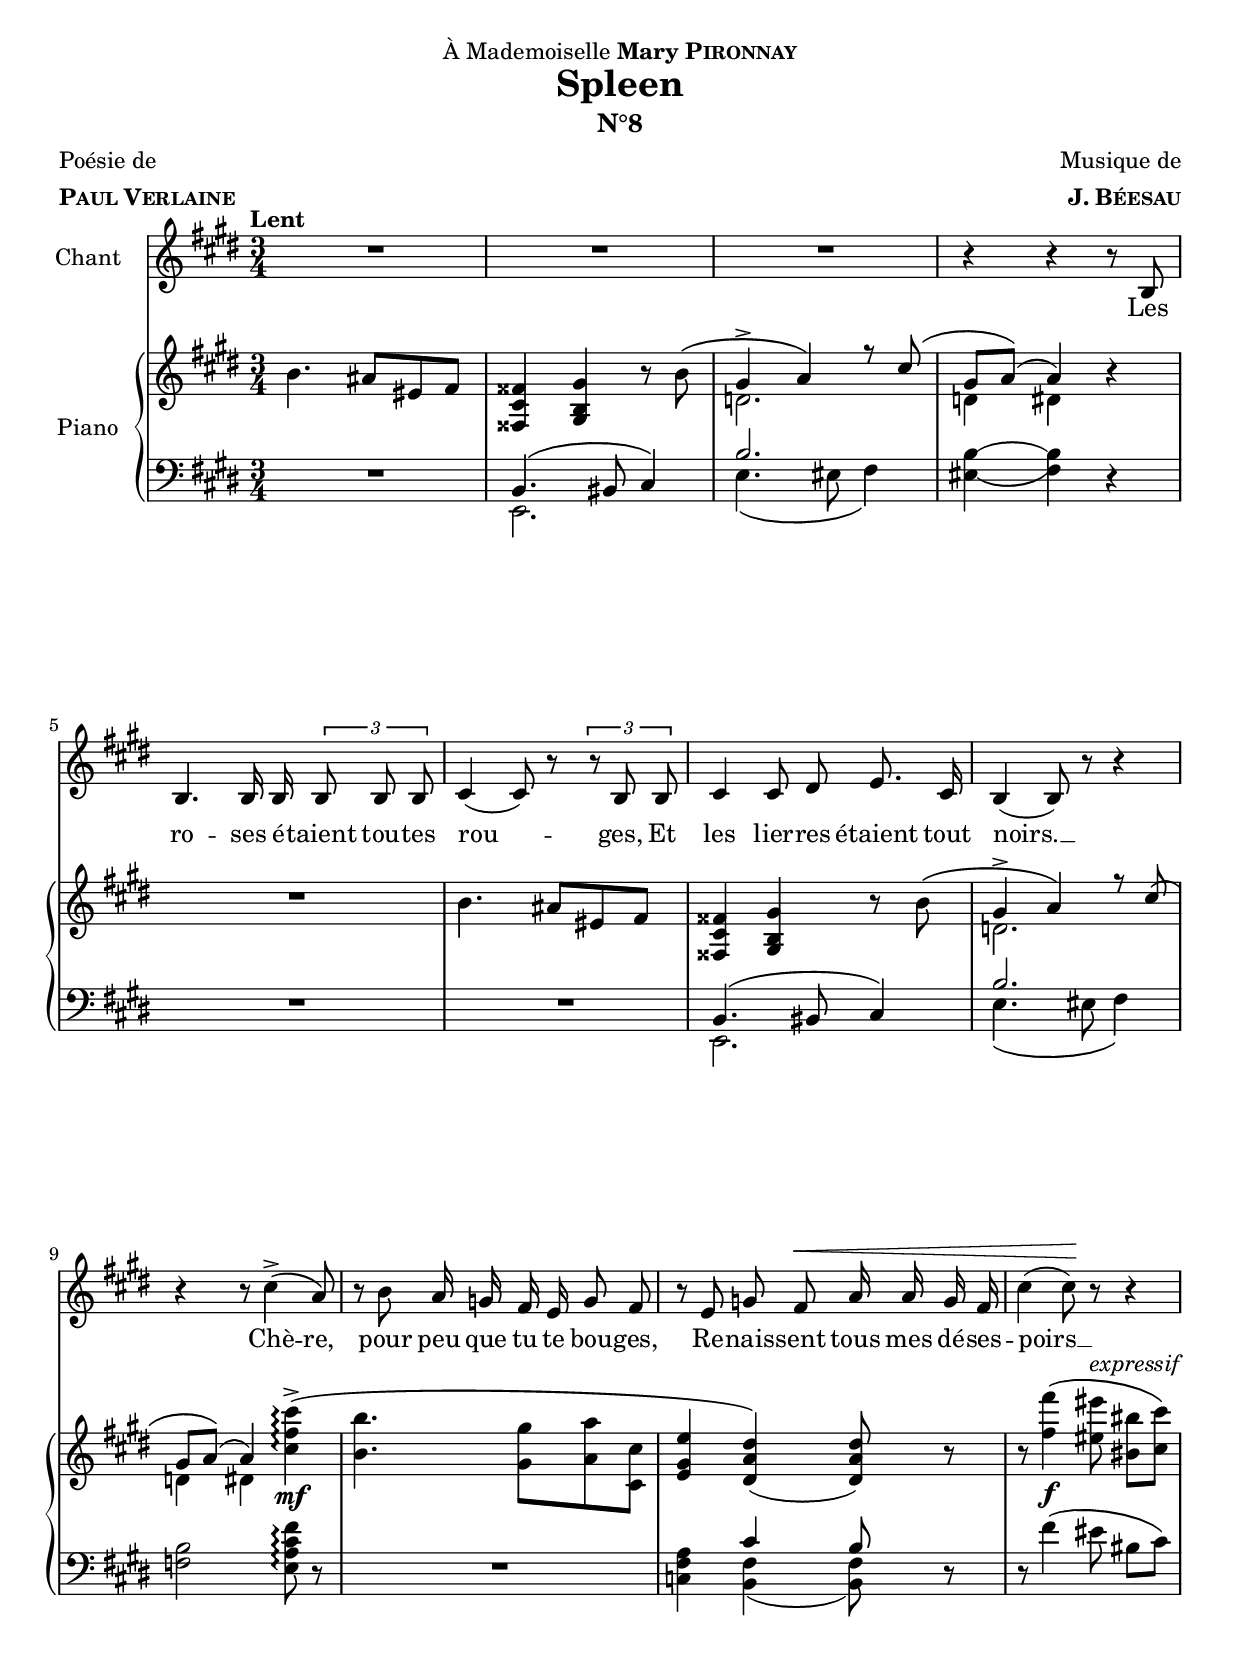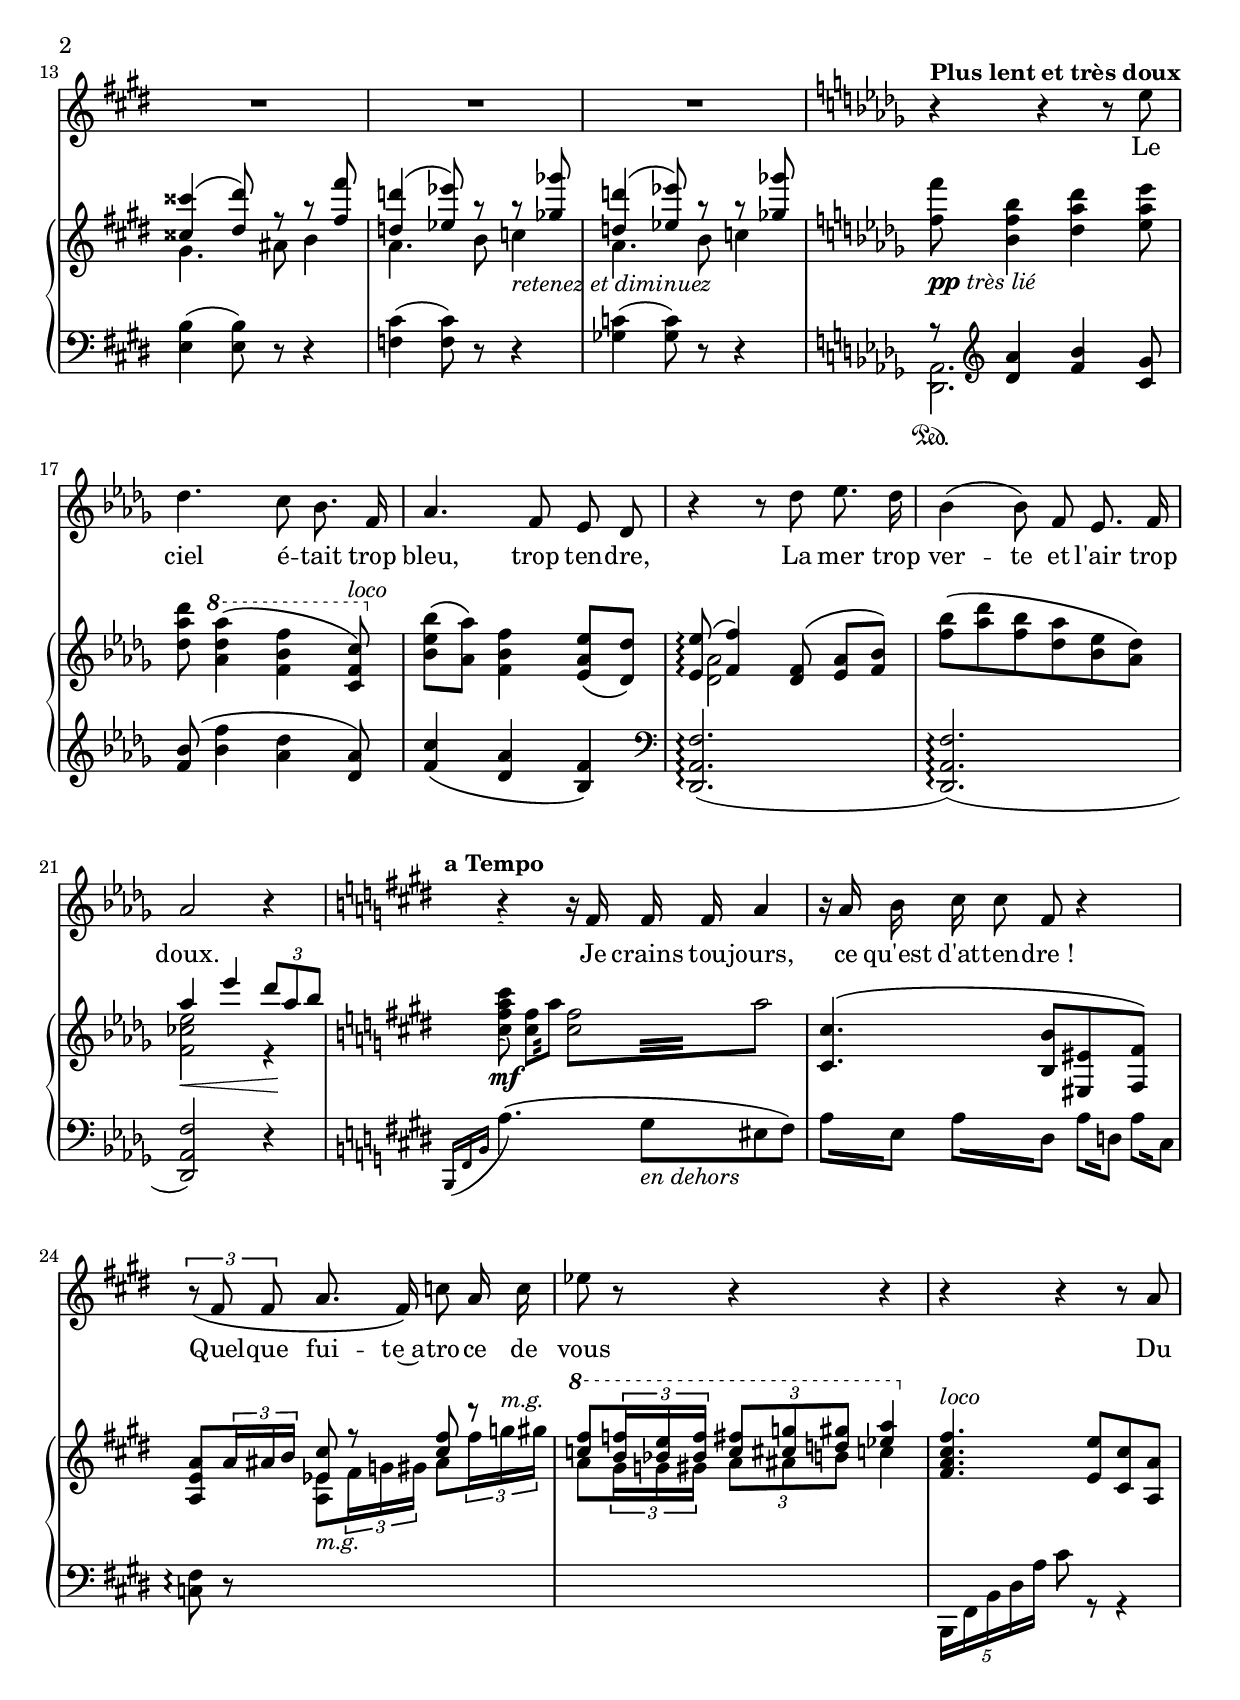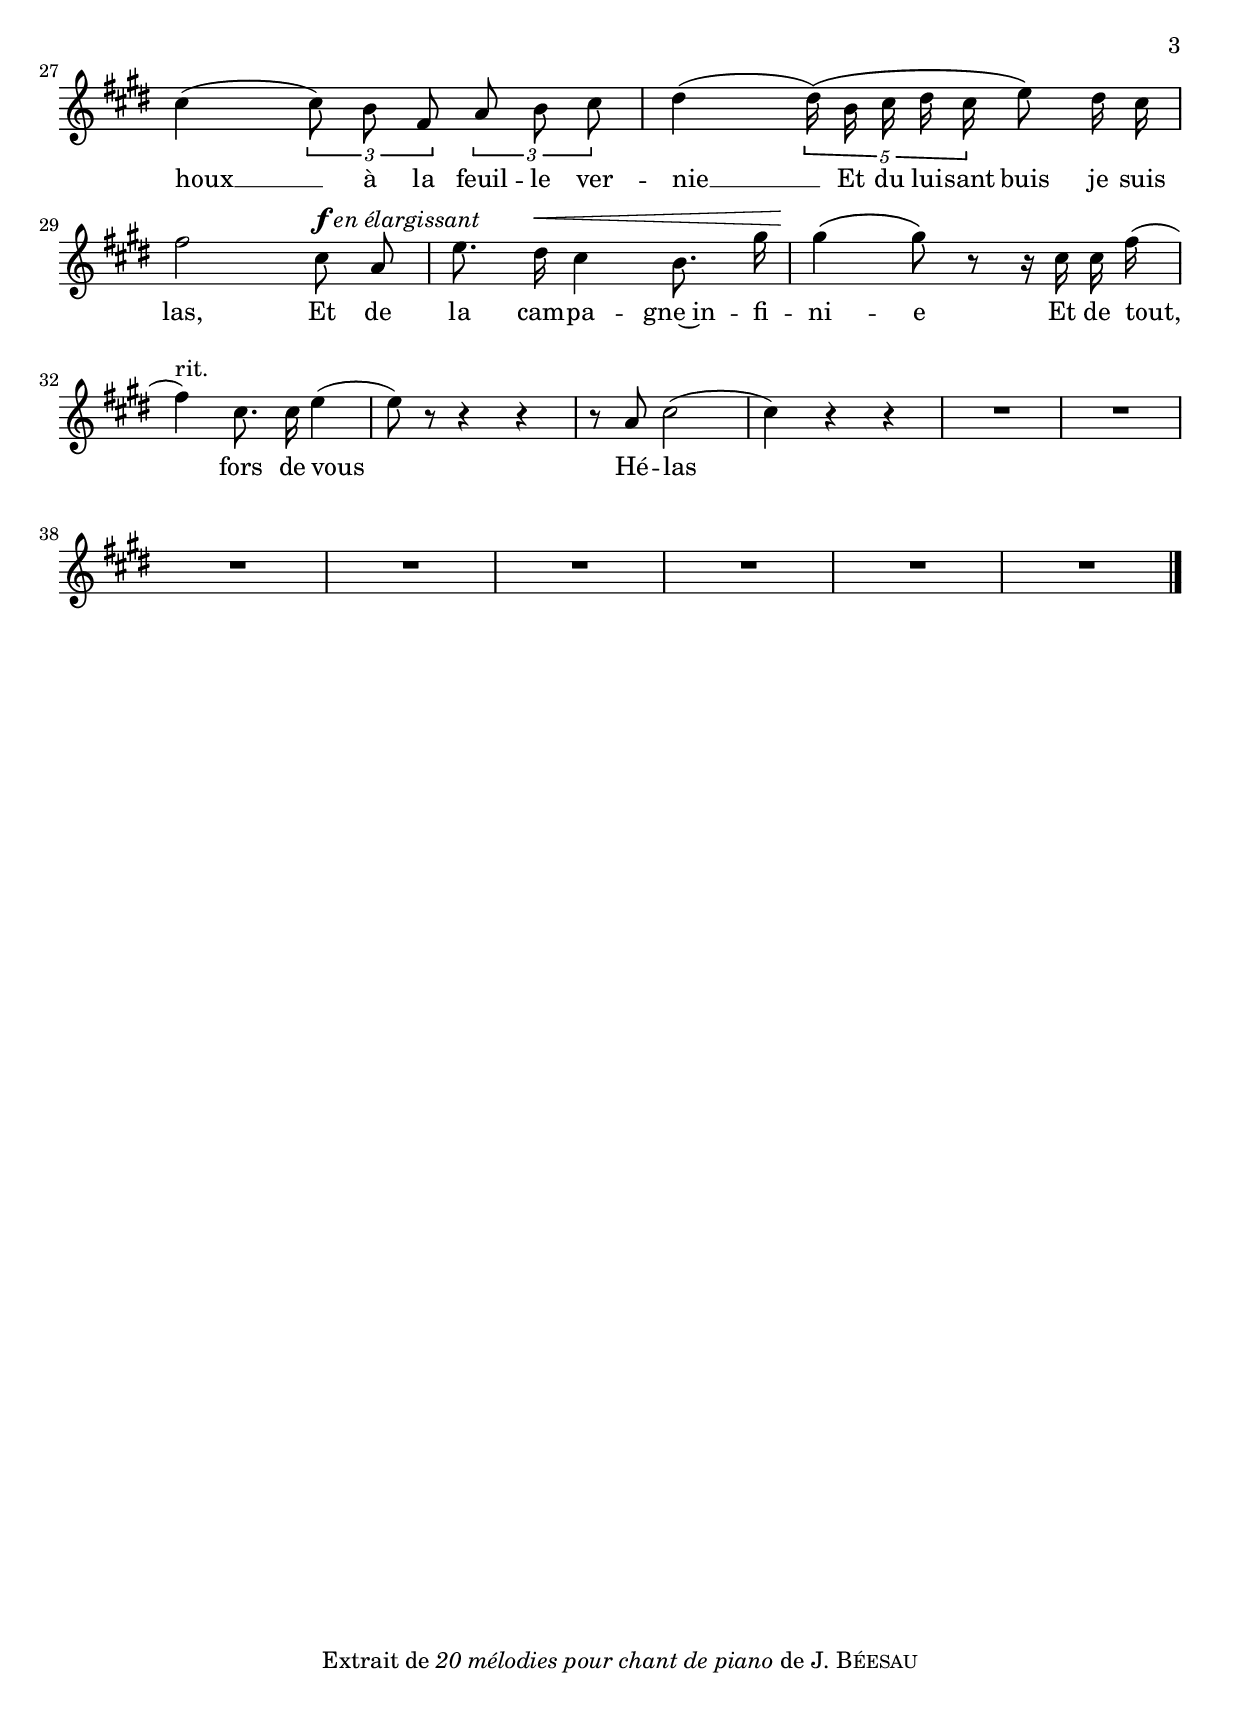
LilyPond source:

\version "2.22.0"
\language "english"
#(use-modules (ice-9 regex))
#(define-public string-upper-case #f)
#(define accented-char-upper-case? #f)
#(define accented-char-lower-case? #f)
#(let ((lower-case-accented-string "áàâäǎăāãåąæǣćĉčçďđðéèêëěĕēęəĝğģĥħíìîïǐĭīĩįĵķĺŀľļłńňñóòôöǒŏōõǫőøœŕřśŝšşťţþúùûüǔŭūųǘǜǚŵýŷÿȳźž")
(upper-case-accented-string "ÁÀÂÄǍĂĀÃÅĄÆǢĆĈČÇĎĐÐÉÈÊËĚĔĒĘƏĜĞĢĤĦÍÌÎÏǏĬĪĨĮĴĶĹĿĽĻŁŃŇÑÓÒÔÖǑŎŌÕǪŐØŒŔŘŚŜŠŞŤŢÞÚÙÛÜǓŬŪŲǗǛǙŴÝŶŸȲŹŽ"))
(define (group-by-2 chars result)
(if (or (null? chars) (null? (cdr chars)))
(reverse! result)
(group-by-2 (cddr chars)
(cons (string (car chars) (cadr chars))
result))))
(let ((lower-case-accented-chars
(group-by-2 (string->list lower-case-accented-string) (list)))
(upper-case-accented-chars
(group-by-2 (string->list upper-case-accented-string) (list))))
(set! string-upper-case
(lambda (str)
(define (replace-chars str froms tos)
(if (null? froms)
str
(replace-chars (regexp-substitute/global #f (car froms) str
'pre (car tos) 'post)
(cdr froms)
(cdr tos))))
(string-upcase (replace-chars str
lower-case-accented-chars
upper-case-accented-chars))))
(set! accented-char-upper-case?
(lambda (char1 char2)
(member (string char1 char2) upper-case-accented-chars string=?)))
(set! accented-char-lower-case?
(lambda (char1 char2)
(member (string char1 char2) lower-case-accented-chars string=?)))))

#(define-markup-command (smallCaps layout props text) (markup?)
(define (string-list->markup strings lower)
(let ((final-string (string-upper-case
(apply string-append (reverse strings)))))
(if lower
(markup #:fontsize -2 final-string)
final-string)))
(define (make-small-caps rest-chars currents current-is-lower prev-result)
(if (null? rest-chars)
(make-concat-markup (reverse! (cons (string-list->markup
currents current-is-lower)
prev-result)))
(let* ((ch1 (car rest-chars))
(ch2 (and (not (null? (cdr rest-chars))) (cadr rest-chars)))
(this-char-string (string ch1))
(is-lower (char-lower-case? ch1))
(next-rest-chars (cdr rest-chars)))
(cond ((and ch2 (accented-char-lower-case? ch1 ch2))
(set! this-char-string (string ch1 ch2))
(set! is-lower #t)
(set! next-rest-chars (cddr rest-chars)))
((and ch2 (accented-char-upper-case? ch1 ch2))
(set! this-char-string (string ch1 ch2))
(set! is-lower #f)
(set! next-rest-chars (cddr rest-chars))))
(if (or (and current-is-lower is-lower)
(and (not current-is-lower) (not is-lower)))
(make-small-caps next-rest-chars
(cons this-char-string currents)
is-lower
prev-result)
(make-small-caps next-rest-chars
(list this-char-string)
is-lower
(if (null? currents)
prev-result
(cons (string-list->markup
currents current-is-lower)
prev-result)))))))
(interpret-markup layout props
(if (string? text)
(make-small-caps (string->list text) (list) #f (list))
text)))

\paper {
  top-margin = 1 \cm
  bottom-margin = 1 \cm
  left-margin = 1 \cm
  right-margin = 1 \cm

  #(include-special-characters)
}
\header {
  dedication = \markup{\concat {"À Mademoiselle " \bold { "Mary P" \smallCaps "ironnay" }}}
  title = "Spleen"
  subtitle = "N°8"
  composer = \markup { \right-column { "Musique de" \bold \concat { "J. B" \smallCaps éesau }}}
  poet = \markup { \column { "Poésie de" \bold \concat { P \smallCaps aul " V" \smallCaps erlaine }}}
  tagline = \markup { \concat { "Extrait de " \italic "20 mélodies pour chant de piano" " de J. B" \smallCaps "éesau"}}
}
\score {
  <<
    \new Staff \with {
      instrumentName = "Chant"
    } {
      \clef treble
      \new Voice = "chant" {
        \relative c' { \autoBeamOff
          \key e \major
          \time 3/4
          \tempo "Lent"
          % Page 1
          R2. R2. R2. r4 r4 r8 b8 \break
          b4. b16 b \tuplet 3/2 { b8 b b } cs4(cs8) r8 \tuplet 3/2 {r8 b b } cs4 cs8 ds e8. cs16 b4( b8) r8 r4 \break
          r4 r8 cs'4->\( a8\) r8 b8 a16 g fs e g8 fs r8 e8 g fs^\< a16 a g fs cs'4( cs8)\! r8 r4 \pageBreak
          % Page 2
          R2.*3 \key df \major \tempo "Plus lent et très doux" r4 r4 r8 ef8 \break
          df4. c8 bf8. f16 af4. f8 ef df r4 r8 df'8 ef8. df16 bf4\( bf8\) f ef8. f16 \break
          af2 r4 \key e \major \tempo "a Tempo" \acciaccatura {s8.} r4 r16 fs fs fs a4 r16 a16 b cs cs8 fs, r4 \break
          \tuplet 3/2 { r8\( fs fs} a8. fs16\) c'8 a16 c ef8 r r4 r4 r4 r4 r8 a,8 \pageBreak
          % Page 3
          cs4( \tuplet 3/2 4 {cs8) b fs a b cs}
          ds4( \tuplet 5/4 { ds16)\( b cs ds cs} e8\) ds16 cs \break
          fs2 cs8^\markup { \dynamic f \italic "en élargissant"} a e'8. ds16^\< cs4 b8. gs'16 gs4\!\( gs8\) r8 r16 cs,16 cs fs( \break
          fs4)^\markup "rit." cs8. cs16 e4( e8) r8 r4 r r8 a,8 cs2( cs4) r4 r R2. R2. \break
           R2. R2. R2. R2. R2. R2. \bar "|."
        }
      }
    }
    \new Lyrics \lyricsto "chant" {
      Les ro -- ses é -- taient tou -- tes rou -- ges,
      Et les lier -- res étaient tout noirs. __
      Chè -- re, pour peu que tu te bou -- ges, Re -- nais -- sent tous mes dé -- ses -- poirs __
      Le ciel é -- tait trop bleu, trop ten -- dre,
      La mer trop ver -- te et l'air trop doux.
      Je crains tou -- jours, ce qu'est d'at -- ten -- dre&nbsp;!
      Quel -- que fui -- te~a -- tro -- ce de vous
      Du houx __ à la feuil -- le ver -- nie __
      Et du lui -- sant buis je suis las,
      Et de la cam -- pa -- gne~in -- fi -- ni -- e
      Et de tout, fors de vous
      Hé -- las
    }
    \new PianoStaff \with {
      instrumentName = "Piano"
    } <<
      \new Staff = "right" \with {
        midiInstrument = "acoustic grand"
      } {
        \clef treble
        <<
          \new Voice {
            \relative c'' {
              \key e \major
              \time 3/4
              \tempo "Lent"
              % Page 1
              b4. as8 es fs <fss, cs' fss>4 < gs b gs'> r8 b'8\( <<{\voiceOne gs4-> a\) r8 cs8\( gs8 a\)( a4)} \new Voice{\voiceTwo d,2. d4 ds}>>\oneVoice r4
              R2. b'4. as8 es fs <fss, cs' fss>4 < gs b gs'> r8 b'8\( <<{\voiceOne gs4-> a\) r8 cs8\( gs8 a\)( a4)} \new Voice{\voiceTwo d,2. d4 ds}>>\oneVoice
              <cs' fs cs'>4\mf->\arpeggio\( <b b'>4. <gs gs'>8 <a a'> <cs, cs'> <e gs e'>4 <ds a' ds>4\)( <ds a' ds>8) r8 r8 <fs' fs'>4\f\( <es es'>8^\markup{\italic expressif} <bs bs'>8[ <cs cs'>8]\)
              % Page 2
              <<{\voiceOne <css css'>4\( <ds ds'>8\) r8 r8 <fs fs'>8} \new Voice {\voiceTwo gs,4. as8 b4}>> \oneVoice
              <<{\voiceOne <d d'>4\( <ef ef'>8\) r8 r8_\markup{\italic "retenez et diminuez"} <gf gf'>8} \new Voice {\voiceTwo a,4. b8 c4}>> \oneVoice
              <<{\voiceOne <d d'>4\( <ef ef'>8\) r8 r8 <gf gf'>8} \new Voice {\voiceTwo a,4. b8 c4}>> \oneVoice
              \key df \major
              <f f'>8_\markup{\dynamic pp \italic "très lié"} <bf, f' bf>4 <df af' df>4 <ef af ef'>8
              <df af' df>8 \ottava #1 <af' df af'>4\( <f bf f'>4 <c f c'>8\)^\markup{\italic "loco"} \ottava #0 <bf ef bf'>8\( <af af'>\)
              <f bf f'>4 <ef af ef'>8\( <df df'>\) <<{\voiceOne <ef ef'>8\arpeggio\( <f f'>4\) <df f>8\( <ef af>8[ <f bf>]\)} \new Voice {\voiceTwo s16 <df af'>2}>>\oneVoice
              <f' bf>8\( <af df> <f bf> <df af'> <bf ef> <af df>\)
              <<{\voiceOne af'4_\< ef' \tuplet 3/2{ df8\! af bf}} \new Voice{\voiceTwo <f, cf' ef>2 r4}>> \oneVoice
              \key e \major
              \acciaccatura {s8.} <cs' fs a cs>8\mf
              \repeat tremolo 2 { <cs fs>32 a' }
              \once \override Beam.gap-count = #2 \once \override Beam.gap = #7 \repeat tremolo 8 { <cs, fs>32 a' }
              \phrasingSlurUp <cs,, cs'>4.\( <b b'>8 <es, es'> <fs fs'>\)
              <a e' a>8[ \tuplet 3/2 { a'16 as b }]
              \voiceOne <ef, cs'>8 r8 <cs' fs>8 r8
              \ottava #1 <c' fs>8[ \tuplet 3/2 { <b f'>16 <bf e> <bf f'> }] \tuplet 3/2 { <c fs>8 <cs g'> <d gs> } <ef a>4 \ottava #0
              <fs,, a cs fs>4.^\markup{\italic loco} <e e'>8 <cs cs'> <a a'>
              % Page 3
            }
          }
        >>
      }
      \new Staff = "left" \with {
        midiInstrument = "acoustic grand"
      } {
        \clef bass
        <<
          \new Voice {
            \relative f, {
              \key e \major
              \time 3/4
              % Page 1
              R2. <<{\voiceOne b4.\( bs8 cs4\)} \new Voice {\voiceTwo e,2.}>> \oneVoice
              <<{\voiceOne b''2.} \new Voice {\voiceTwo e,4.\( es8 fs4\)} >> \oneVoice
              \phrasingSlurDown <es\( b'(>4 <fs\) b)>4 r4
              R2. R2. <<{\voiceOne b,4.\( bs8 cs4\)} \new Voice {\voiceTwo e,2.}>> \oneVoice
              <<{\voiceOne b''2.} \new Voice {\voiceTwo e,4.\( es8 fs4\)} >> \oneVoice
              <f b>2 <e a cs fs>8\arpeggio r8 R2.
              <c fs a>4 << { \voiceOne <cs'>4 b8 } \new Voice { \voiceTwo <b, fs'>4( <b fs'>8) } >> \oneVoice r8 r8 fs''4\( es8 bs8[ cs8]\)
              % Page 2
              <e, b'>4( <e b'>8) r8 r4 <f cs'>4( <f cs'>8) r8 r4 <gf c>4( <gf c>8) r8 r4
              \key df \major
              <<{\voiceOne r8 \clef treble <df' af'>4 <f bf> <c gf'>8} \new Voice{\voiceTwo <df,, af'>2.\sustainOn}>>\oneVoice
              <f'' bf>8\( <bf f'>4 <af df>4 <df, af'>8\) <f c'>4\( <df af'> <bf f'>\) \clef bass <df,, af' f'>2.\arpeggio( <df af' f'>2.\arpeggio)( <df af' f'>2) r4
              \key e \major
              \acciaccatura {b16 fs' b} a'4.\( gs8_\markup{\italic "en dehors"} es fs\)
              \repeat tremolo 1 { a16 s16 e16 }
              \repeat tremolo 1 { a16 s8 ds, }
              \repeat tremolo 1 { a'16 d, }
              \repeat tremolo 1 { a'16 \grace s16 cs, }
              <c fs>8 \arpeggio r8 \change Staff="right" \voiceTwo <a' ef'>8_\markup{\italic m.g.}[ \tuplet 3/2 { fs'16 g gs }] as8[ \tuplet 3/2 { fs'16 g^\markup{\italic m.g.} gs }]
              \ottava #1 a8[ \tuplet 3/2 { gs16 g gs }] \tuplet 3/2 { a8 as b } c4 \ottava #0 \change Staff="left"
              \tuplet 5/4 { b,,,,16 fs' b ds a' } cs8 r8 r4
              % Page 3
            }
          }
        >>
      }
    >>
  >>
  \layout {
    \context {
      %\Staff \RemoveEmptyStaves
      %\override VerticalAxisGroup.remove-first = ##t
    }
    \context {
      \PianoStaff
      \consists #Span_stem_engraver
    }
  }
}
